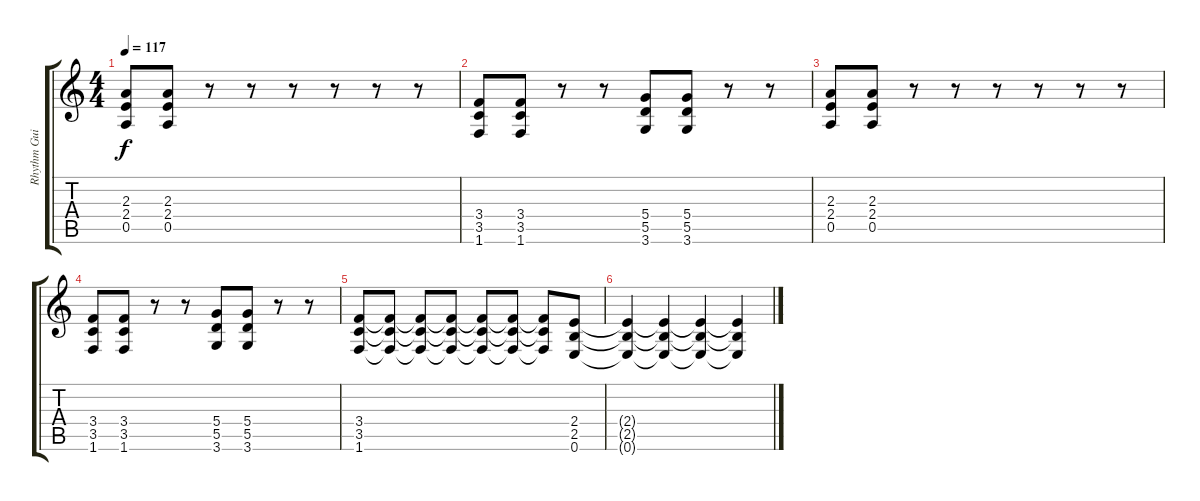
\track ("Rhythm Guitar" "Rhythm Gui") {instrument distortionguitar}
\staff {score tabs}
\tuning (E4 B3 G3 D3 A2 E2) {hide}
\ts (4 4)
\tempo 117
\clef g2
\ks c
(2.3 2.4 0.5).8{dy f} (2.3 2.4 0.5).8 r.8 r.8 r.8 r.8 r.8 r.8 |
(3.4 3.5 1.6).8 (3.4 3.5 1.6).8 r.8 r.8 (5.4 5.5 3.6).8 (5.4 5.5 3.6).8 r.8 r.8 |
(2.3 2.4 0.5).8 (2.3 2.4 0.5).8 r.8 r.8 r.8 r.8 r.8 r.8 |
(3.4 3.5 1.6).8 (3.4 3.5 1.6).8 r.8 r.8 (5.4 5.5 3.6).8 (5.4 5.5 3.6).8 r.8 r.8 |
(3.4 3.5 1.6).8 (3.4{t} 3.5{t} 1.6{t}).8 (3.4{t} 3.5{t} 1.6{t}).8 (3.4{t} 3.5{t} 1.6{t}).8 (3.4{t} 3.5{t} 1.6{t}).8 (3.4{t} 3.5{t} 1.6{t}).8 (3.4{t} 3.5{t} 1.6{t}).8 (2.4 2.5 0.6).8 |
(2.4{t} 2.5{t} 0.6{t}).4 (2.4{t} 2.5{t} 0.6{t}).4 (2.4{t} 2.5{t} 0.6{t}).4 (2.4{t} 2.5{t} 0.6{t}).4
